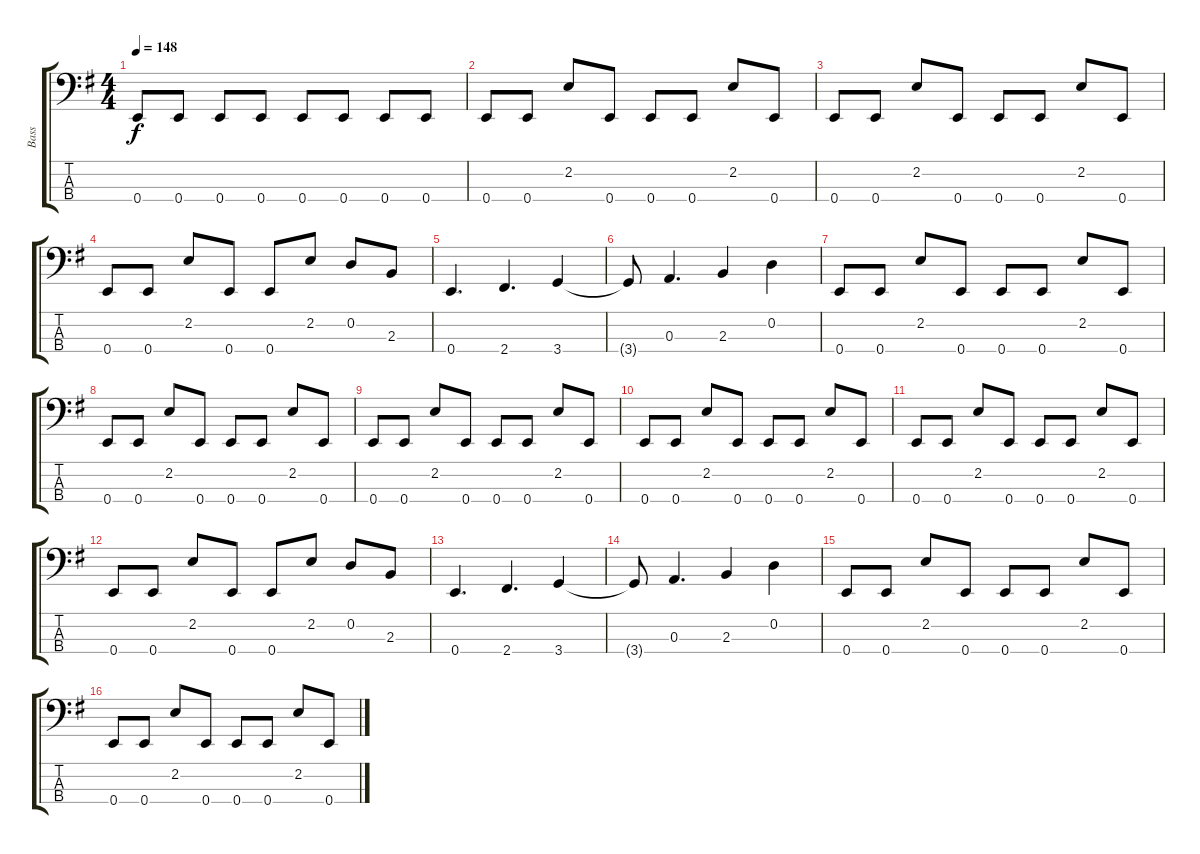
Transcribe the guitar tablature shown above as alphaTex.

\track ("Bass" "Bass") {instrument electricbassfinger}
\staff {score tabs}
\tuning (G2 D2 A1 E1) {hide}
\ts (4 4)
\tempo 148
\clef f4
\ks eminor
0.4.8{dy f} 0.4.8 0.4.8 0.4.8 0.4.8 0.4.8 0.4.8 0.4.8 |
0.4.8 0.4.8 2.2.8 0.4.8 0.4.8 0.4.8 2.2.8 0.4.8 |
0.4.8 0.4.8 2.2.8 0.4.8 0.4.8 0.4.8 2.2.8 0.4.8 |
0.4.8 0.4.8 2.2.8 0.4.8 0.4.8 2.2.8 0.2.8 2.3.8 |
0.4.4{d} 2.4.4{d} 3.4.4 |
3.4{t}.8 0.3.4{d} 2.3.4 0.2.4 |
0.4.8 0.4.8 2.2.8 0.4.8 0.4.8 0.4.8 2.2.8 0.4.8 |
0.4.8 0.4.8 2.2.8 0.4.8 0.4.8 0.4.8 2.2.8 0.4.8 |
0.4.8 0.4.8 2.2.8 0.4.8 0.4.8 0.4.8 2.2.8 0.4.8 |
0.4.8 0.4.8 2.2.8 0.4.8 0.4.8 0.4.8 2.2.8 0.4.8 |
0.4.8 0.4.8 2.2.8 0.4.8 0.4.8 0.4.8 2.2.8 0.4.8 |
0.4.8 0.4.8 2.2.8 0.4.8 0.4.8 2.2.8 0.2.8 2.3.8 |
0.4.4{d} 2.4.4{d} 3.4.4 |
3.4{t}.8 0.3.4{d} 2.3.4 0.2.4 |
0.4.8 0.4.8 2.2.8 0.4.8 0.4.8 0.4.8 2.2.8 0.4.8 |
0.4.8 0.4.8 2.2.8 0.4.8 0.4.8 0.4.8 2.2.8 0.4.8
